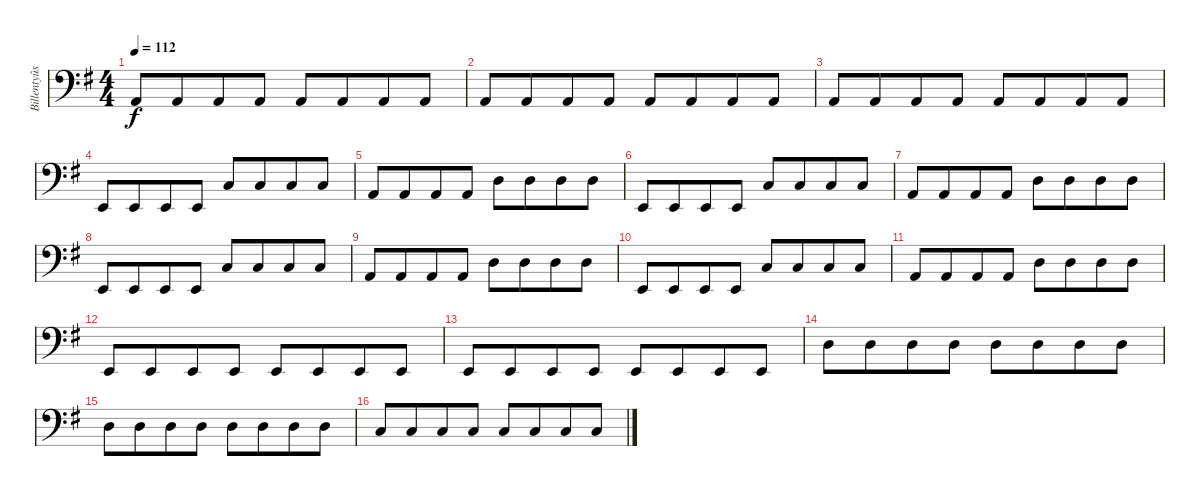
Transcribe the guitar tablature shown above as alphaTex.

\track ("Billentyûs 3 (Jon Lord)" "Billentyûs") {instrument synthbass1}
\staff {score}
\tuning (C3 G2 D2 A1 E1 B0) {hide}
\ts (4 4)
\tempo 112
\clef f4
\ks g
0.4.8{dy f} 0.4.8{beam merge} 0.4.8 0.4.8 0.4.8 0.4.8{beam merge} 0.4.8 0.4.8 |
0.4.8 0.4.8{beam merge} 0.4.8 0.4.8 0.4.8 0.4.8{beam merge} 0.4.8 0.4.8 |
0.4.8 0.4.8{beam merge} 0.4.8 0.4.8 0.4.8 0.4.8{beam merge} 0.4.8 0.4.8 |
0.5.8 0.5.8{beam merge} 0.5.8 0.5.8 3.4.8 3.4.8{beam merge} 3.4.8 3.4.8 |
0.4.8 0.4.8{beam merge} 0.4.8 0.4.8 0.3.8 0.3.8{beam merge} 0.3.8 0.3.8 |
0.5.8 0.5.8{beam merge} 0.5.8 0.5.8 3.4.8 3.4.8{beam merge} 3.4.8 3.4.8 |
0.4.8 0.4.8{beam merge} 0.4.8 0.4.8 0.3.8 0.3.8{beam merge} 0.3.8 0.3.8 |
0.5.8 0.5.8{beam merge} 0.5.8 0.5.8 3.4.8 3.4.8{beam merge} 3.4.8 3.4.8 |
0.4.8 0.4.8{beam merge} 0.4.8 0.4.8 0.3.8 0.3.8{beam merge} 0.3.8 0.3.8 |
0.5.8 0.5.8{beam merge} 0.5.8 0.5.8 3.4.8 3.4.8{beam merge} 3.4.8 3.4.8 |
0.4.8 0.4.8{beam merge} 0.4.8 0.4.8 0.3.8 0.3.8{beam merge} 0.3.8 0.3.8 |
0.5.8 0.5.8{beam merge} 0.5.8 0.5.8 0.5.8 0.5.8{beam merge} 0.5.8 0.5.8 |
0.5.8 0.5.8{beam merge} 0.5.8 0.5.8 0.5.8 0.5.8{beam merge} 0.5.8 0.5.8 |
0.3.8 0.3.8{beam merge} 0.3.8 0.3.8 0.3.8 0.3.8{beam merge} 0.3.8 0.3.8 |
0.3.8 0.3.8{beam merge} 0.3.8 0.3.8 0.3.8 0.3.8{beam merge} 0.3.8 0.3.8 |
3.4.8 3.4.8{beam merge} 3.4.8 3.4.8 3.4.8 3.4.8{beam merge} 3.4.8 3.4.8
